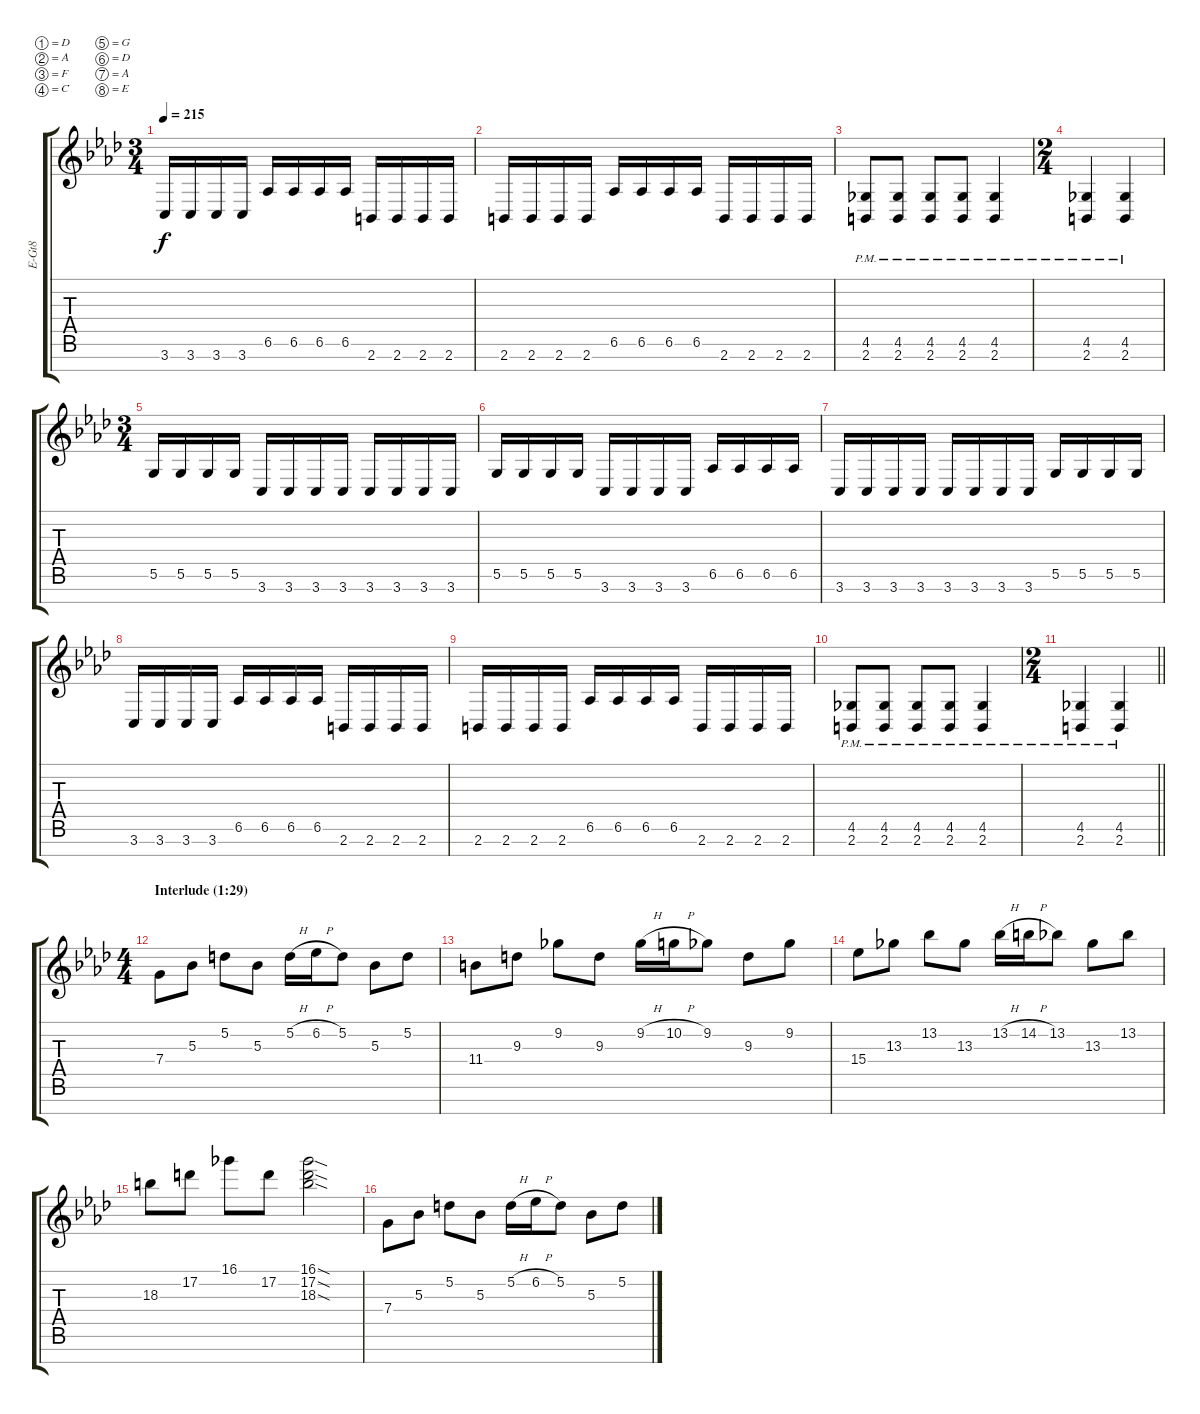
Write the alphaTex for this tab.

\bracketExtendMode groupsimilarinstruments
\otherSystemsTrackNameOrientation horizontal
\track ("Kevin Chartré" "E-Gt8") {instrument distortionguitar}
\staff {score tabs}
\tuning (D4 A3 F3 C3 G2 D2 A1 E1)
\ts (3 4)
\tempo 215
\clef g2
\ks ab
3.7{acc forcenatural}.16{dy f beam Up} 3.7{acc forcenatural}.16{beam Up} 3.7{acc forcenatural}.16{beam Up} 3.7{acc forcenatural}.16{beam Up} 6.6{acc b}.16{beam Up} 6.6{acc b}.16{beam Up} 6.6{acc b}.16{beam Up} 6.6{acc b}.16{beam Up} 2.7{acc #}.16{beam Up} 2.7{acc #}.16{beam Up} 2.7{acc #}.16{beam Up} 2.7{acc #}.16{beam Up} |
2.7{acc #}.16{beam Up} 2.7{acc #}.16{beam Up} 2.7{acc #}.16{beam Up} 2.7{acc #}.16{beam Up} 6.6{acc b}.16{beam Up} 6.6{acc b}.16{beam Up} 6.6{acc b}.16{beam Up} 6.6{acc b}.16{beam Up} 2.7{acc #}.16{beam Up} 2.7{acc #}.16{beam Up} 2.7{acc #}.16{beam Up} 2.7{acc #}.16{beam Up} |
(4.6{pm acc b} 2.7{pm acc #}).8{beam Up} (4.6{pm acc b} 2.7{pm acc #}).8{beam Up} (4.6{pm acc b} 2.7{pm acc #}).8{beam Up} (4.6{pm acc b} 2.7{pm acc #}).8{beam Up} (4.6{pm acc b} 2.7{pm acc #}).4{beam Up} |
\ts (2 4)
\beaming (8 2 2 2 2)
(4.6{pm acc b} 2.7{pm acc #}).4{beam Up} (4.6{pm acc b} 2.7{pm acc #}).4{beam Up} |
\ts (3 4)
\beaming (8 2 2 2 2)
5.6{acc forcenatural}.16{beam Up} 5.6{acc forcenatural}.16{beam Up} 5.6{acc forcenatural}.16{beam Up} 5.6{acc forcenatural}.16{beam Up} 3.7{acc forcenatural}.16{beam Up} 3.7{acc forcenatural}.16{beam Up} 3.7{acc forcenatural}.16{beam Up} 3.7{acc forcenatural}.16{beam Up} 3.7{acc forcenatural}.16{beam Up} 3.7{acc forcenatural}.16{beam Up} 3.7{acc forcenatural}.16{beam Up} 3.7{acc forcenatural}.16{beam Up} |
5.6{acc forcenatural}.16{beam Up} 5.6{acc forcenatural}.16{beam Up} 5.6{acc forcenatural}.16{beam Up} 5.6{acc forcenatural}.16{beam Up} 3.7{acc forcenatural}.16{beam Up} 3.7{acc forcenatural}.16{beam Up} 3.7{acc forcenatural}.16{beam Up} 3.7{acc forcenatural}.16{beam Up} 6.6{acc b}.16{beam Up} 6.6{acc b}.16{beam Up} 6.6{acc b}.16{beam Up} 6.6{acc b}.16{beam Up} |
3.7{acc forcenatural}.16{beam Up} 3.7{acc forcenatural}.16{beam Up} 3.7{acc forcenatural}.16{beam Up} 3.7{acc forcenatural}.16{beam Up} 3.7{acc forcenatural}.16{beam Up} 3.7{acc forcenatural}.16{beam Up} 3.7{acc forcenatural}.16{beam Up} 3.7{acc forcenatural}.16{beam Up} 5.6{acc forcenatural}.16{beam Up} 5.6{acc forcenatural}.16{beam Up} 5.6{acc forcenatural}.16{beam Up} 5.6{acc forcenatural}.16{beam Up} |
3.7{acc forcenatural}.16{beam Up} 3.7{acc forcenatural}.16{beam Up} 3.7{acc forcenatural}.16{beam Up} 3.7{acc forcenatural}.16{beam Up} 6.6{acc b}.16{beam Up} 6.6{acc b}.16{beam Up} 6.6{acc b}.16{beam Up} 6.6{acc b}.16{beam Up} 2.7{acc #}.16{beam Up} 2.7{acc #}.16{beam Up} 2.7{acc #}.16{beam Up} 2.7{acc #}.16{beam Up} |
2.7{acc #}.16{beam Up} 2.7{acc #}.16{beam Up} 2.7{acc #}.16{beam Up} 2.7{acc #}.16{beam Up} 6.6{acc b}.16{beam Up} 6.6{acc b}.16{beam Up} 6.6{acc b}.16{beam Up} 6.6{acc b}.16{beam Up} 2.7{acc #}.16{beam Up} 2.7{acc #}.16{beam Up} 2.7{acc #}.16{beam Up} 2.7{acc #}.16{beam Up} |
(4.6{pm acc b} 2.7{pm acc #}).8{beam Up} (4.6{pm acc b} 2.7{pm acc #}).8{beam Up} (4.6{pm acc b} 2.7{pm acc #}).8{beam Up} (4.6{pm acc b} 2.7{pm acc #}).8{beam Up} (4.6{pm acc b} 2.7{pm acc #}).4{beam Up} |
\ts (2 4)
\beaming (8 2 2 2 2)
\barLineRight lightlight
(4.6{pm acc b} 2.7{pm acc #}).4{beam Up} (4.6{pm acc b} 2.7{pm acc #}).4{beam Up} |
\ts (4 4)
\beaming (8 2 2 2 2)
\section ("" "Interlude (1:29)")
7.4{acc forcenatural}.8{beam Down} 5.3{acc forcenatural}.8{beam Down} 5.2{acc forcenatural}.8{beam Down} 5.3{acc forcenatural}.8{beam Down} 5.2{h acc forcenatural}.16{beam Down} 6.2{h acc forcenatural}.16{beam Down} 5.2{acc forcenatural}.8{beam Down} 5.3{acc forcenatural}.8{beam Down} 5.2{acc forcenatural}.8{beam Down} |
11.4{acc #}.8{beam Down} 9.3{acc forcenatural}.8{beam Down} 9.2{acc b}.8{beam Down} 9.3{acc forcenatural}.8{beam Down} 9.2{h acc b}.16{beam Down} 10.2{h acc forcenatural}.16{beam Down} 9.2{acc b}.8{beam Down} 9.3{acc forcenatural}.8{beam Down} 9.2{acc b}.8{beam Down} |
15.4{acc forcenatural}.8{beam Down} 13.3{acc b}.8{beam Down} 13.2{acc forcenatural}.8{beam Down} 13.3{acc b}.8{beam Down} 13.2{h acc forcenatural}.16{beam Down} 14.2{h acc #}.16{beam Down} 13.2{acc forcenatural}.8{beam Down} 13.3{acc b}.8{beam Down} 13.2{acc forcenatural}.8{beam Down} |
18.3{acc #}.8{beam Down} 17.2{acc forcenatural}.8{beam Down} 16.1{acc b}.8{beam Down} 17.2{acc forcenatural}.8{beam Down} (16.1{sod acc b} 17.2{sod acc forcenatural} 18.3{sod acc #}).2{beam Down} |
7.4{acc forcenatural}.8{beam Down} 5.3{acc forcenatural}.8{beam Down} 5.2{acc forcenatural}.8{beam Down} 5.3{acc forcenatural}.8{beam Down} 5.2{h acc forcenatural}.16{beam Down} 6.2{h acc forcenatural}.16{beam Down} 5.2{acc forcenatural}.8{beam Down} 5.3{acc forcenatural}.8{beam Down} 5.2{acc forcenatural}.8{beam Down}
